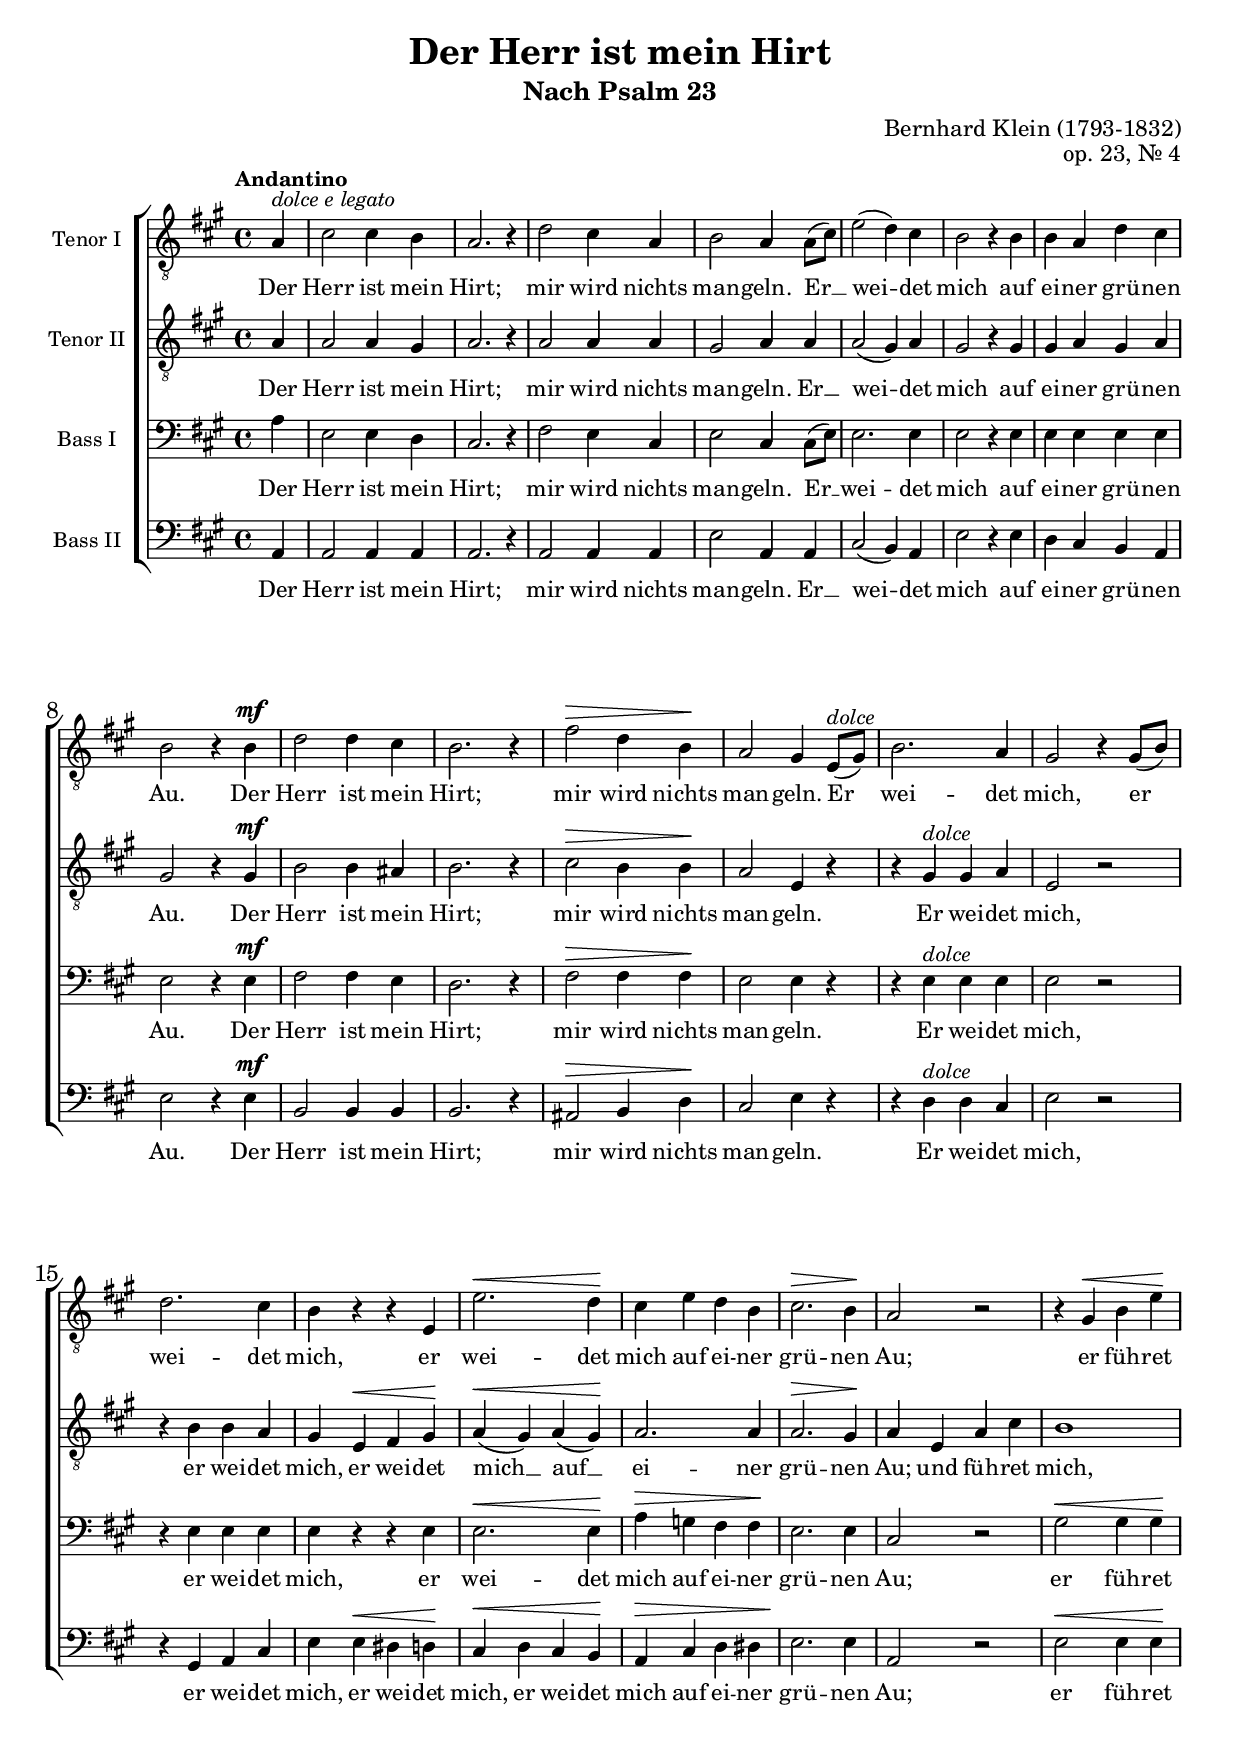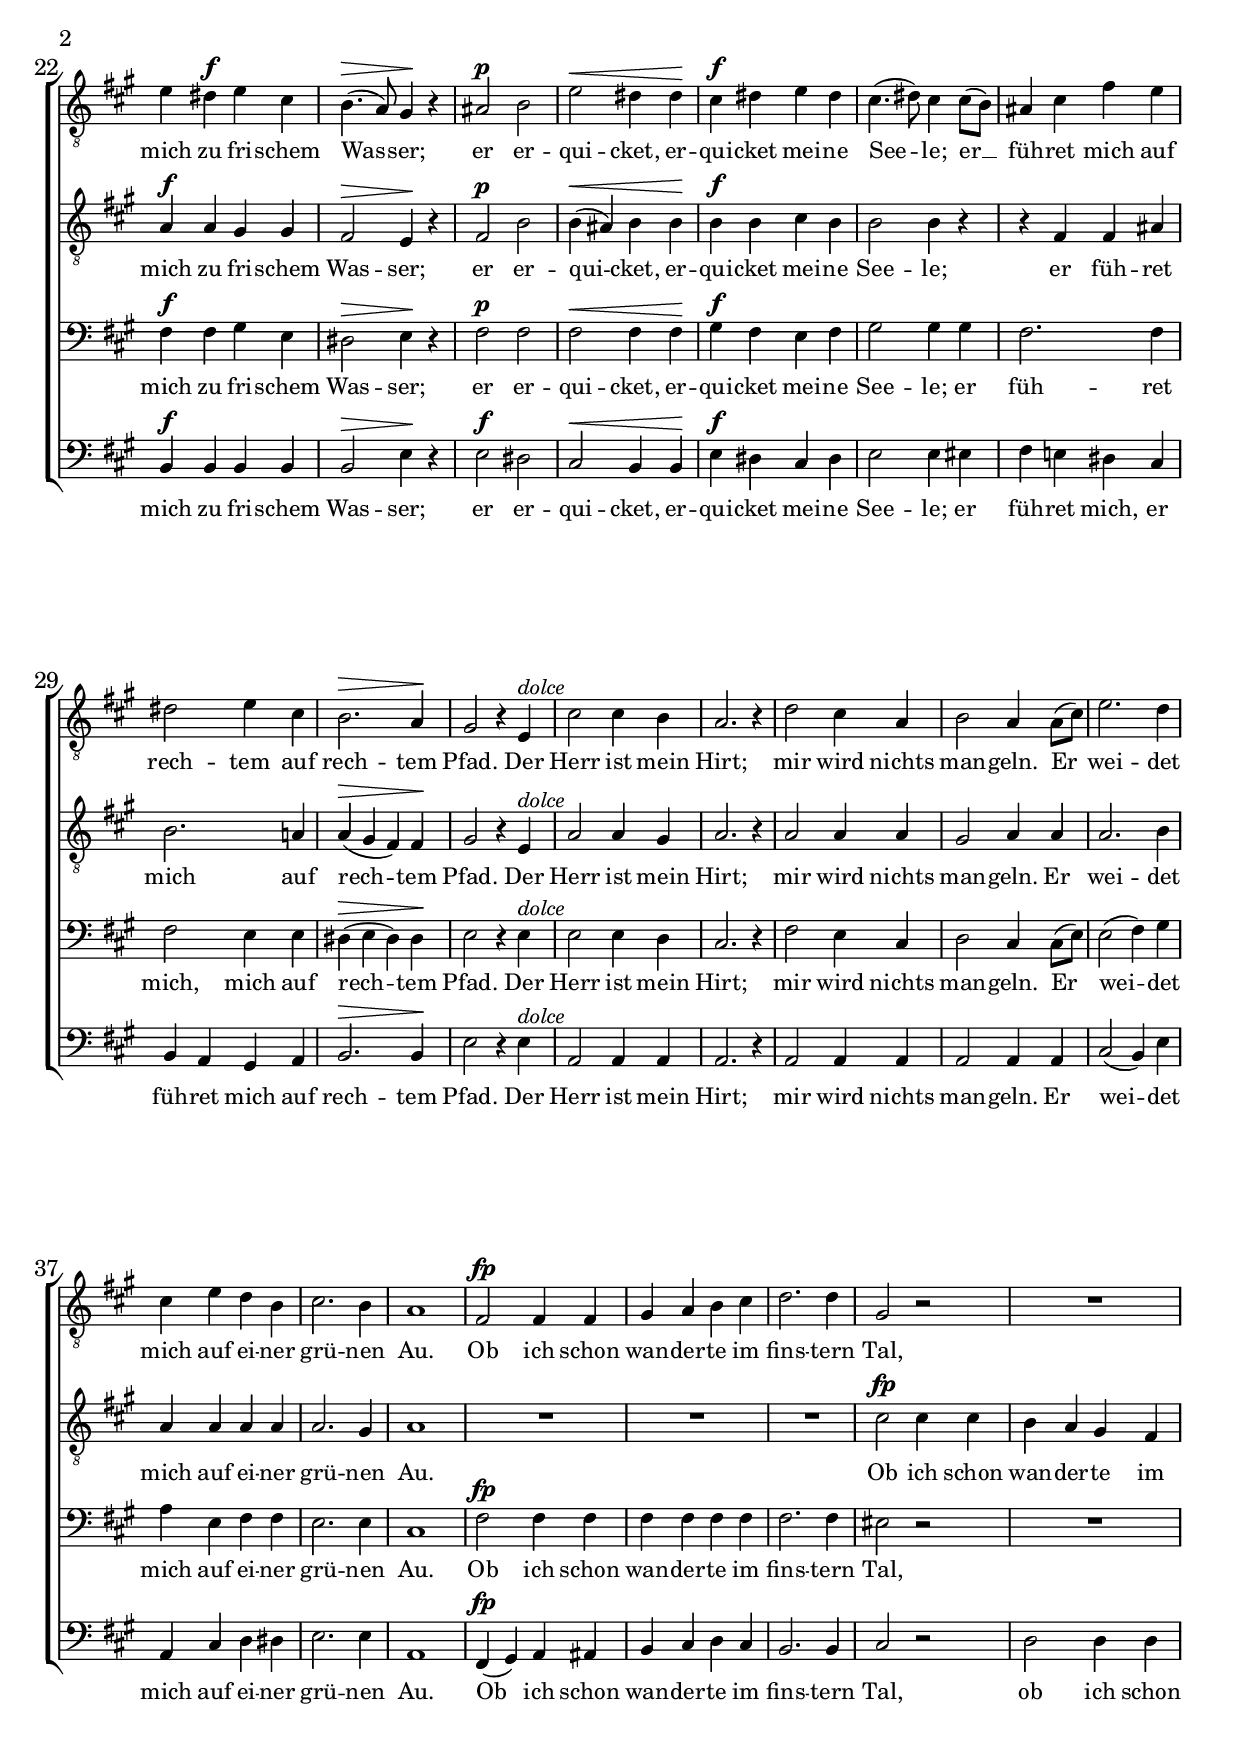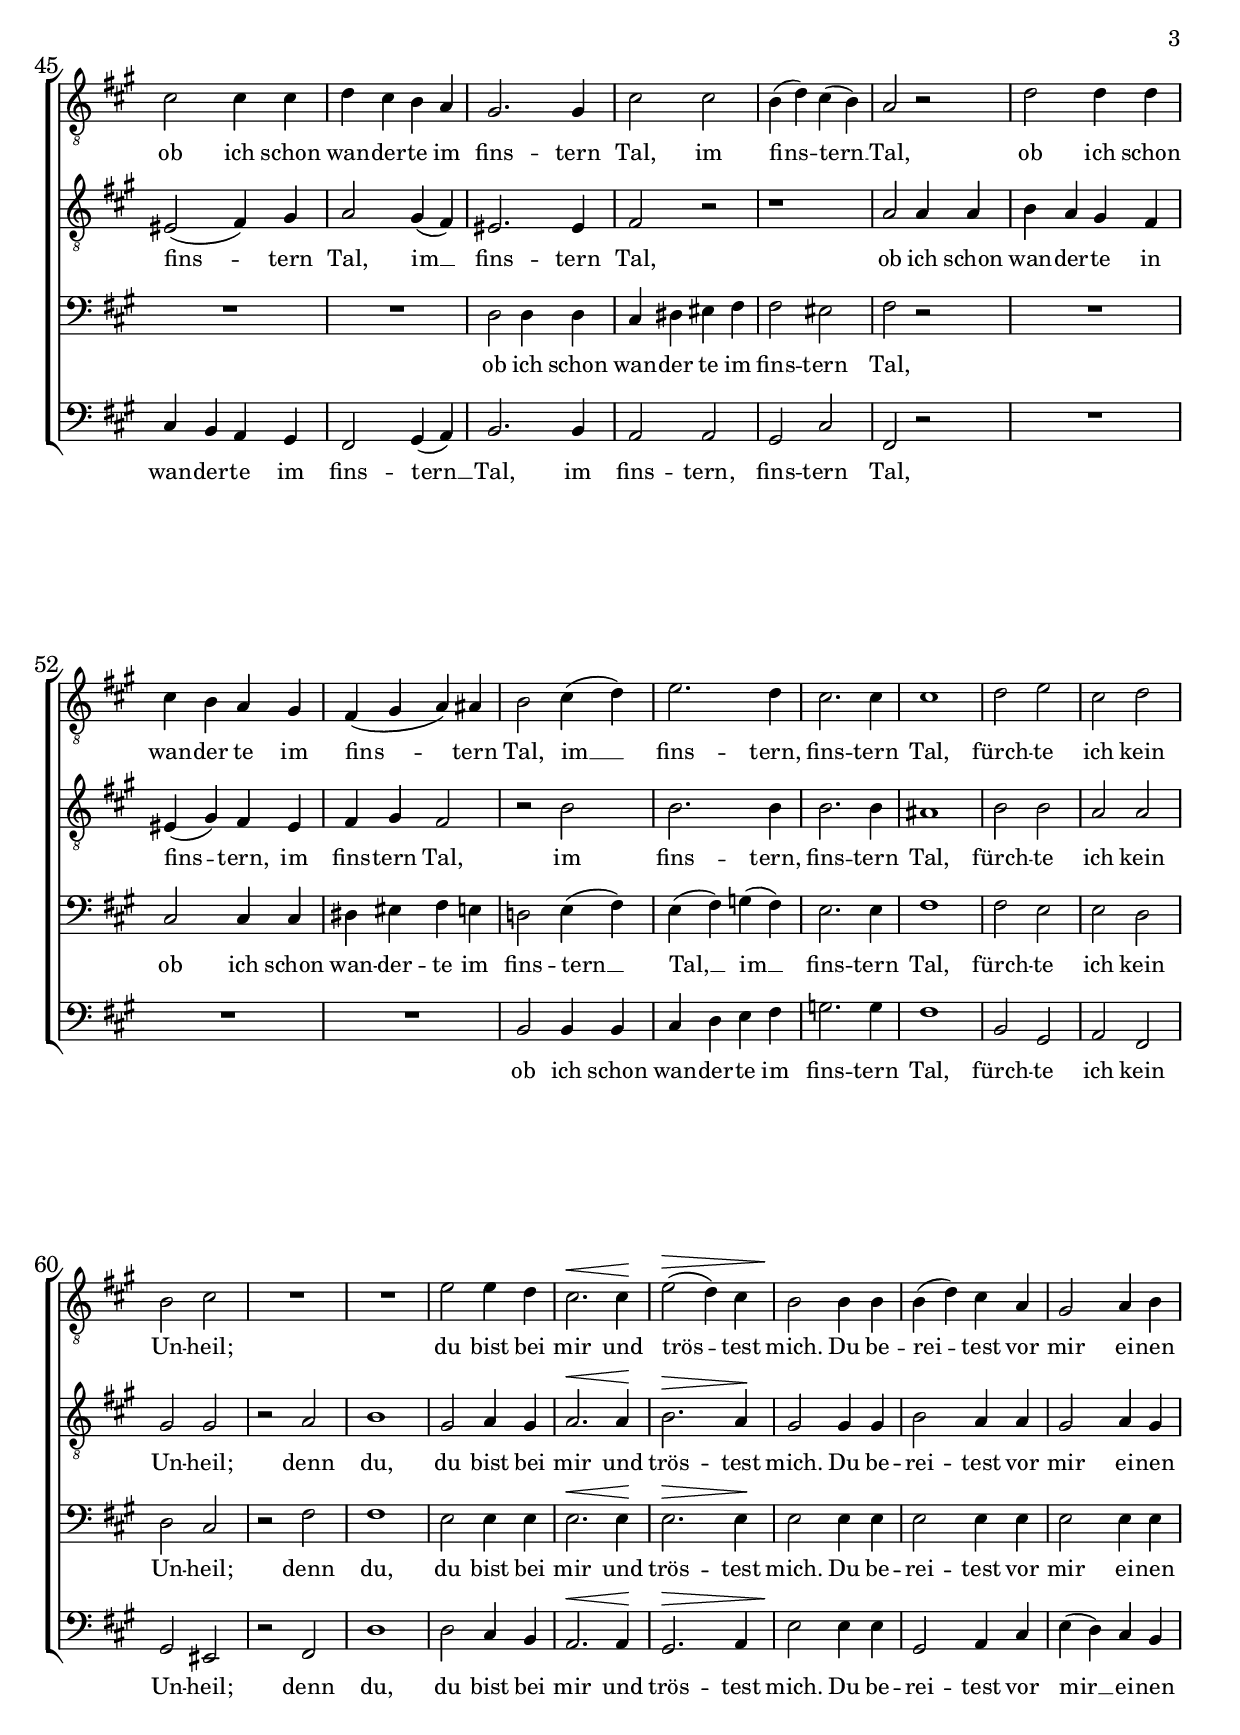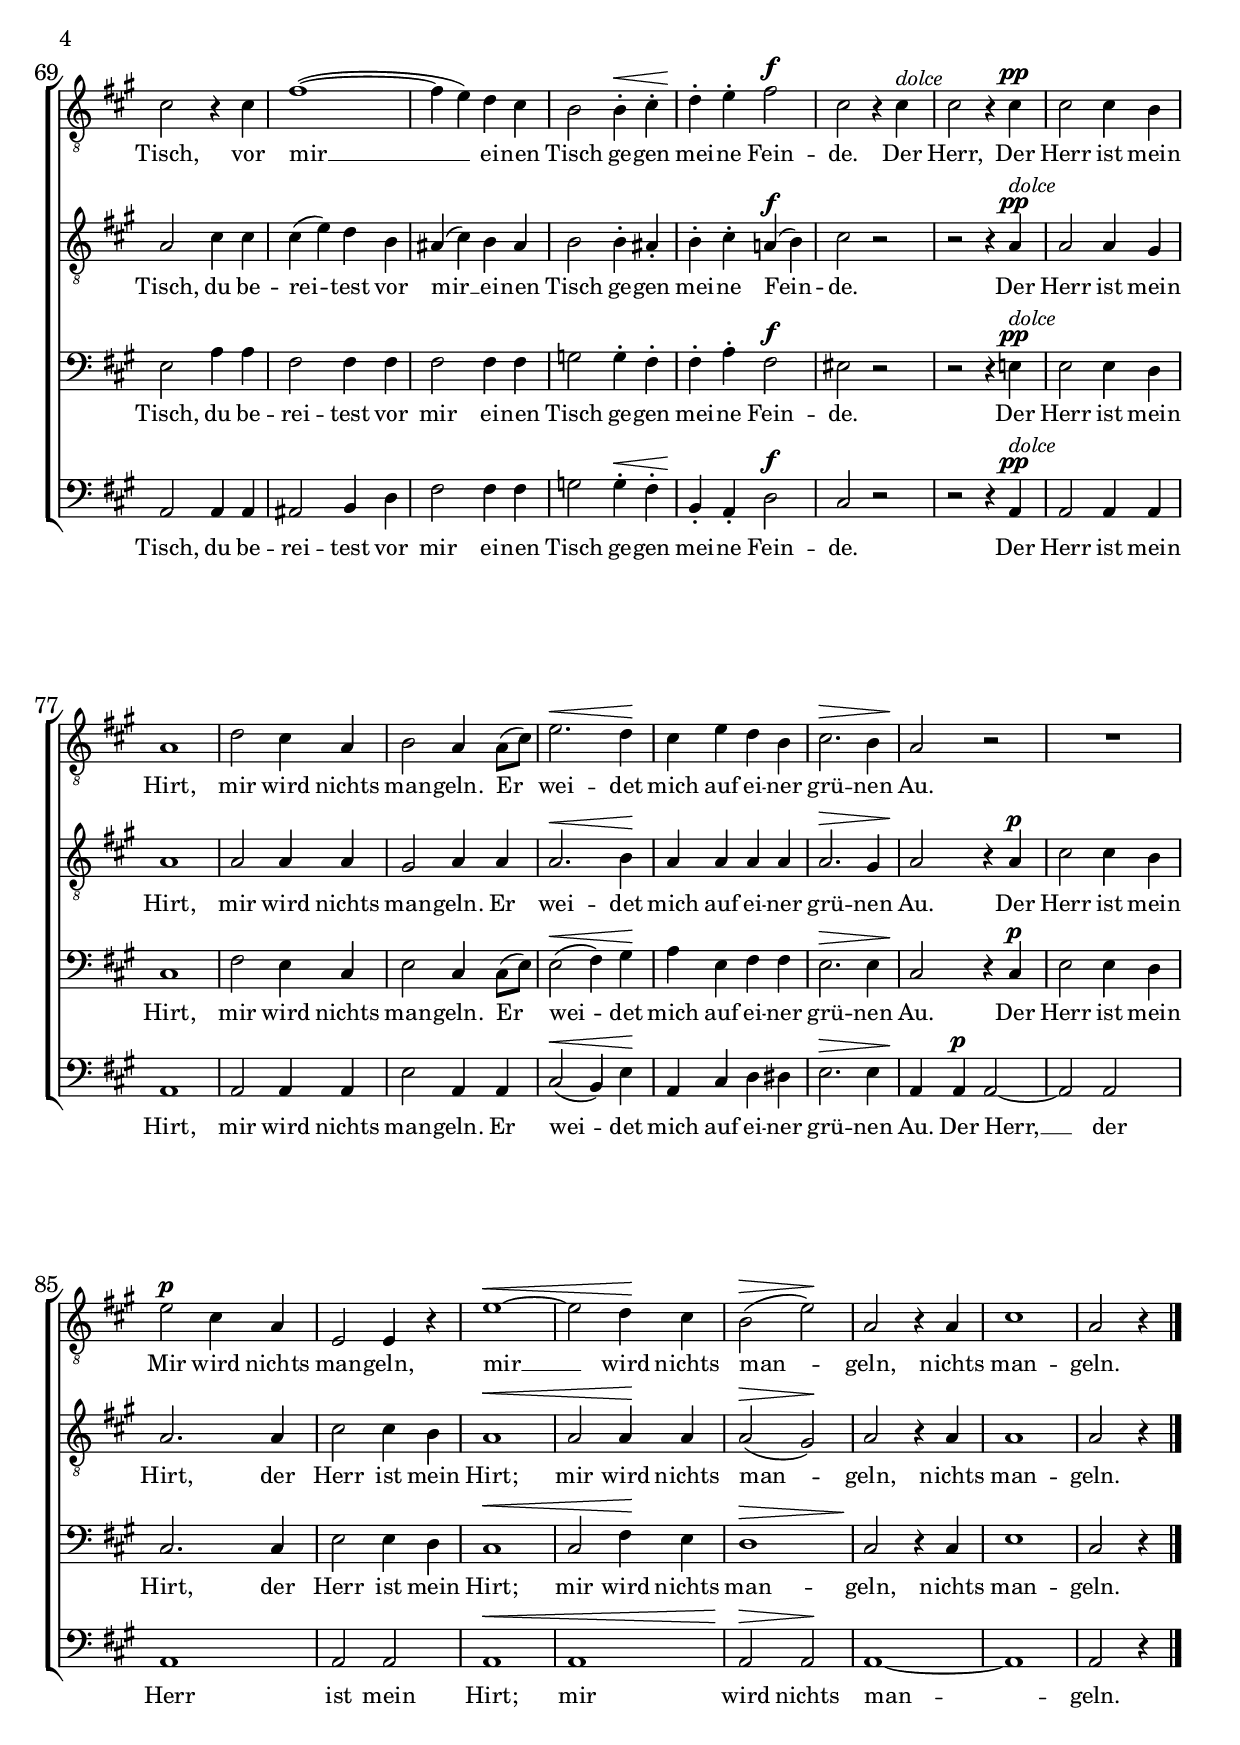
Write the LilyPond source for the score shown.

\version "2.22.1"

\header {
  title = "Der Herr ist mein Hirt"
  subtitle = "Nach Psalm 23"
  composer = "Bernhard Klein (1793-1832)"
  opus = "op. 23, Nr. 4"
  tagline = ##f
}

\paper {
  #(set-paper-size "a4")
}

\layout {
  #(layout-set-staff-size 18)
  \override Score.BarNumber.font-size = #1
}

\version "2.19.84"

global = {
  \key a \major
  \time 4/4
  \dynamicUp
  \autoBeamOn
  \tempo "Andantino"
}

dolce = \markup{\italic dolce} 

nTenorI = \relative c' {
  \global
  \dynamicUp
  \partial 4 a4^\markup{\italic {dolce e legato}} | cis2 cis4 b | a2. r4 | d2 cis4 a | b2 a4 a8( cis) |
  e2( d4) cis | b2 r4 b | b a d cis | b2 r4 b\mf | d2 d4 cis |
  b2. r4 | fis'2\> d4 b\! | a2 gis4 e8^\dolce( gis) | b2. a4 | gis2 r4 gis8( b) |
  d2. cis4 | b r r e, | e'2.\< d4\! |
  
  cis e d b | cis2.\> b4\! | a2 r | r4 gis\< b e\! |
  e dis\f e cis | b4.\>( a8) gis4\! r | ais2\p b | e\< dis4 dis\! |
  cis\f dis e dis | cis4.( dis8) cis4 cis8( b) | ais4 cis fis e |
  dis2 e4 cis | b2.\> a4\! | gis2 r4 e^\dolce | cis'2 cis4 b | a2. r4 |
  
  d2 cis4 a | b2 a4 a8( cis) | e2. d4 | cis e d b |
  cis2. b4 | a1 | fis2\fp fis4 fis | gis a b cis d2. d4 |
  gis,2 r | R1 | cis2 cis4 cis | d cis b a |
  gis2. gis4 | cis2 cis | b4( d) cis( b) | a2 r2 |
  
  d2 d4 d | cis b a gis | fis( gis a) ais |
  b2 cis4( d) | e2. d4 | cis2. cis4 | cis1 |
  d2 e | cis d | b cis | R1*2 |
  e2 e4 d | cis2.\< cis4\! | e2\>( d4) cis | b2\! b4 b |
  b( d) cis a | gis2 a4 b | cis2 r4 cis | fis1~( |
  
  fis4 e) d cis | b2 b4\<-. cis-. | d-.\! e-.\! fis2\f | cis r4 cis4^\dolce |
  cis2 r4 cis4\pp | cis2 cis4 b | a1 | d2 cis4 a |
  b2 a4 a8( cis) | e2.\< d4\! | cis e d b | cis2.\> b4 |
  a2\! r | R1 | e'2\p cis4 a | e2 e4 r |
  e'1~\< | e2 d4\! cis | b2\>( e\!) | a, r4 a | cis1 | \partial 2. a2 r4 \bar "|."
}

nTenorII = \relative c' {
  \global
  \dynamicUp
  \partial 4 a4 | a2 a4 gis | a2. r4 | a2 a4 a | gis2 a4 a |
  a2( gis4) a | gis2 r4 gis | gis a gis a | gis2 r4 gis\mf | b2 b4 ais |
  b2. r4 | cis2\> b4 b\! | a2 e4 r | r gis^\dolce gis a | e2 r |
  r4 b' b a | gis e\< fis gis\! | a\<( gis) a( gis\!) |
  
  a2. a4 | a2.\> gis4\! | a e a cis | b1 |
  a4\f a gis gis | fis2\> e4\! r | fis2\p b | b4\<( ais) b b\! |
  b\f b cis b | b2 b4 r | r fis fis ais |
  b2. a4 | a\>( gis fis) fis\! | gis2 r4 e^\dolce | a2 a4 gis | a2. r4 |
  
  a2 a4 a | gis2 a4 a | a2. b4 | a a a a  |
  a2. gis4 | a1 | R1*3 |
  cis2\fp cis4 cis | b a gis fis | eis2( fis4) gis | a2 gis4( fis) |
  eis2. eis4 | fis2 r | r1 | a2 a4 a |
  
  b a gis fis | eis( gis) fis eis  | fis gis fis2 |
  r b | b2. b4 | b2. b4 | ais1 |
  b2 b | a a | gis gis | r a | b1 |
  gis2 a4 gis | a2.\< a4\! | b2.\> a4\! | gis2 gis4 gis |
  b2 a4 a | gis2 a4 gis | a2 cis4 cis | cis( e) d b |
  
  ais( cis) b ais | b2 b4-. ais-. | b-. cis-. a\f( b) | cis2 r | 
  r2 r4 a4\pp^\dolce | a2 a4 gis | a1 | a2 a4 a |
  gis2 a4 a | a2.\< b4\! | a a a a | a2.\> gis4 |
  a2\! r4 a\p | cis2 cis4 b | a2. a4 | cis2 cis4 b |
  a1\< | a2 a4\! a | a2\>( gis\!) | a2 r4 a | a1 | a2 r4 
}

nBassI = \relative c' {
  \global
  \dynamicUp
  \partial 4 a4 | e2 e4 d | cis2. r4 | fis2 e4 cis | e2 cis4 cis8( e) |
  e2. e4 | e2 r4 e | e e e e | e2 r4 e\mf | fis2 fis4 e |
  d2. r4 | fis2\> fis4 fis\! | e2 e4 r | r e^\dolce e e | e2 r |
  r4 e e e | e r r e | e2.\< e4\! |
  
  a\> g fis fis\! | e2. e4 | cis2 r | gis'\< gis4 gis\! |
  fis\f fis gis e | dis2\> e4\! r | fis2\p fis | fis\< fis4 fis\! |
  gis\f fis e fis | gis2 gis4 gis | fis2. fis4 |
  fis2 e4 e | dis\>( e dis) dis\! | e2 r4 e^\dolce | e2 e4 d | cis2. r4 |
  
  fis2 e4 cis | d2 cis4 cis8( e) | e2( fis4) gis | a e fis fis |
  e2. e4 | cis1 | fis2\fp fis4 fis | fis fis fis fis | fis2. fis4 |
  eis2 r | R1*3 |
  d2 d4 d | cis dis eis fis | fis2 eis | fis r |
  
  R1 | cis2 cis4 cis | dis eis fis e |
  d2 e4( fis) | e( fis) g( fis) | e2. e4 | fis1 |
  fis2 e | e d | d cis | r fis | fis1 |
  e2 e4 e | e2.\< e4\! | e2.\> e4\! | e2 e4 e |
  e2 e4 e | e2 e4 e | e2 a4 a | fis2 fis4 fis |
  
  fis2 fis4 fis | g2 g4-. fis-. | fis-. a-. fis2\f | eis r |
  r r4 e\pp^\dolce | e2 e4 d | cis1 | fis2 e4 cis |
  e2 cis4 cis8( e) | e2\<( fis4) gis\! | a e fis fis | e2.\> e4 |
  cis2\! r4 cis\p | e2 e4 d | cis2. cis4 | e2 e4 d |
  cis1\< | cis2 fis4\! e | d1\> | cis2\! r4 cis | e1 | cis2 r4
}

nBassII = \relative c {
  \global
  \dynamicUp
  \partial 4 a4 | a2 a4 a | a2. r4 | a2 a4 a | e'2 a,4 a |
  cis2( b4) a | e'2 r4 e | d cis b a | e'2 r4 e\mf | b2 b4 b |
  b2. r4 | ais2\> b4 d\! | cis2 e4 r | r d^\dolce d cis | e2 r |
  r4 gis, a cis | e e\< dis d\! | cis\< d cis b\! |
  
  a\> cis d dis | e2.\! e4 | a,2 r | e'\< e4 e\! |
  b\f b b b | b2\> e4\! r | e2\f dis | cis\< b4 b\! |
  e\f dis cis dis | e2 e4 eis | fis e dis cis |
  b a gis a | b2.\> b4\! | e2 r4 e^\dolce | a,2 a4 a | a2. r4 |
  
  a2 a4 a | a2 a4 a  | cis2( b4) e | a, cis d dis |
  e2. e4 | a,1 | fis4\fp( gis) a ais | b cis d cis | b2. b4 |
  cis2 r | d d4 d | cis b a gis | fis2 gis4( a) |
  b2. b4 | a2 a | gis cis | fis, r |
  
  R1*3 |
  b2 b4 b | cis d e fis | g2. g4 | fis1 |
  b,2 gis | a fis | gis eis | r fis | d'1 |
  d2 cis4 b | a2.\< a4\! | gis2.\> a4 | e'2\! e4 e |
  gis,2 a4 cis | e( d) cis b | a2 a4 a | ais2 b4 d |
  
  fis2 fis4 fis | g2 g4\<-. fis-. | b,\!-. a-. d2\f | cis2 r |
  r r4 a\pp^\dolce | a2 a4 a | a1 | a2 a4 a | 
  e'2 a,4 a | cis2\<( b4) e\! | a, cis d dis | e2.\> e4 |
  a,4\! a\p a2~ | a a | a1 | a2 a |
  a1\< | a1 | a2\!\> a\! | a1~ | a | a2 r4
}

\version "2.19.84"

ltI = \lyricmode {
  Der Herr ist mein Hirt; mir wird nichts man -- geln. Er __
  wei -- det mich auf ei -- ner grü -- nen Au. Der Herr ist mein
  Hirt; mir wird nichts man -- geln.
}

ltII = \lyricmode {
  mich zu fri -- schem Was -- ser; er er -- qui -- cket, er --
  qui -- cket mei -- ne See -- le;
}

ltIII = \lyricmode { rech -- tem Pfad. Der Herr ist mein Hirt;
                     mir wird nichts man -- geln. Er wei -- det mich auf ei -- ner
                     grü -- nen Au.
}


ltIV = \lyricmode {
  fürch -- te ich kein Un -- heil; denn du,
  du bist bei mir und trös -- test mich. Du be --
  rei -- test vor mir
}

ltV = \lyricmode { ei -- nen Tisch, du be -- rei -- test vor mir }

ltVI = \lyricmode {
  ei -- nen Tisch ge -- gen mei -- ne Fein -- de. 
  Der Herr ist mein Hirt, mir wird nichts
  man -- geln. Er wei -- det mich auf ei -- ner grü -- nen Au.
}

tTenorI = \lyricmode {
  \ltI Er wei -- det mich, er wei -- det mich, er wei -- det  
  mich auf ei -- ner grü -- nen Au; er füh -- ret 
  
  \ltII er __ füh -- ret mich auf rech -- tem auf 
  
  \ltIII Ob ich schon wan -- der -- te im fins -- tern Tal, ob ich schon wan -- der -- te im
  fins -- tern Tal, im fins -- tern __ Tal,
  
  ob ich schon wan -- der te im fins -- tern
  Tal, im __ fins -- tern, fins -- tern Tal,
  fürch -- te ich kein Un -- heil; 
  du bist bei mir und trös -- test mich. Du be --
  rei -- test vor mir ei -- nen Tisch, vor mir __
  
  ei -- nen Tisch ge -- gen mei -- ne Fein -- de. Der
  Herr,  Der Herr ist mein Hirt, mir wird nichts
  man -- geln. Er wei -- det mich auf ei -- ner grü -- nen Au. Mir wird nichts man -- geln,
  mir __ wird nichts man -- geln, nichts man -- geln.
  
}

tTenorIzwei = \lyricmode {
  \repeat unfold 30 {\skip 4} Er wei -- det mich, er wei -- det mich, er wei -- det  
  mich auf ei -- ner grü -- nen Au; er füh -- ret 
  
  \repeat unfold 17 {\skip 4} er __ füh -- ret mich auf rech -- tem auf 
  
  \repeat unfold 23 {\skip 4} Ob ich schon wan -- der -- te in fins -- trer Nacht, ob ich schon wan -- der -- te in
  fins -- trer Nacht, in fins -- trer __ Nacht,
  
  ob ich schon wan -- der te in fins -- trer
  Nacht, in __ fins -- trer, fins -- trer Nacht,
  \repeat unfold 23 {\skip 4} vor mir __
  
  ei -- nen Tisch \repeat unfold 6 {\skip 4} Der
  Herr, \repeat unfold 20 {\skip 4} Mir wird nichts man -- geln,
  mir __ wird nichts man -- geln,
  
}

tTenorII = \lyricmode {
  \ltI Er wei -- det mich,
  er wei -- det mich, er wei -- det mich __ auf __
  
  ei -- ner grü -- nen Au; und füh -- ret mich,
  \ltII er füh -- ret
  mich auf \ltIII
  
  Ob ich schon wan -- der -- te im fins -- tern Tal, im __
  fins -- tern Tal, ob ich schon
  
  wan -- der -- te in fins -- tern, im fins -- tern Tal,
  im fins -- tern, fins -- tern Tal,
  \ltIV \ltV __ \ltVI Der Herr ist mein Hirt, der Herr ist mein
  Hirt; mir wird nichts man -- geln, nichts man -- geln.
}

ltIa = \lyricmode { Er wei -- det mich, er wei -- det mich, }

tBassI = \lyricmode {
  \ltI \ltIa er wei -- det  mich auf ei -- ner grü -- nen Au; er füh -- ret
  
  \ltII er füh -- ret
  mich, mich auf 
  
  \ltIII Ob ich schon wan -- der -- te im fins -- tern Tal, ob ich schon wan -- der te im fins -- tern Tal,
  
  ob ich schon wan -- der -- te im
  fins -- tern __ Tal, __ im __ fins -- tern Tal,
  
  \ltIV \ltV \ltVI 
  Der Herr ist mein Hirt, der Herr ist mein
  Hirt; mir wird nichts man -- geln, nichts man -- geln.
}

tBassIzwei = \lyricmode {
  \repeat unfold 38 {\skip 4} er wei -- det  mich auf ei -- ner grü -- nen Au; er füh -- ret
  
  \repeat unfold 17 {\skip 4} er füh -- ret
  mich, mich auf 
  
  \repeat unfold 23 {\skip 4} Ob ich schon wan -- der -- te im fins -- tern Tal, ob ich schon wan -- der -- te im fins -- tern Tal,
  
  ob ich schon wan -- der -- te im
  fins -- tern __ Tal, __ im __ fins -- tern Tal,
  
  \repeat unfold 60 {\skip 4}
}

tBassII = \lyricmode {
  \ltI \ltIa er wei -- det mich, er wei -- det
  
  mich auf ei -- ner grü -- nen Au; er füh -- ret
  \ltII er füh -- ret mich, er 
  füh -- ret mich auf \ltIII
  
  Ob ich schon wan -- der -- te im fins -- tern 
  Tal, ob ich schon wan -- der -- te im fins -- tern __
  Tal, im fins -- tern, fins -- tern Tal,
  
  ob ich schon wan -- der -- te im fins -- tern Tal,
  \ltIV __ \ltV \ltVI 
  Der Herr, __ der Herr ist mein
  Hirt; mir wird nichts man -- geln.
}


chormidi = \with {midiInstrument = "choir aahs"}

sTenorI = 
  \new Staff = "zTenorI"
    \with {
      instrumentName = "Tenor I"
      \chormidi
    } 
    <<
      { 
        \clef "treble_8"
        \new Voice = "vTenorI" {\nTenorI}
      }
      \new Lyrics \lyricsto "vTenorI" {\tTenorI}
    >>

sTenorII = 
  \new Staff = "zTenorII"
    \with {
      instrumentName = "Tenor II"
      \chormidi
    } 
    <<
      { <<
        \clef "treble_8"
        \new Voice = "vTenorII" {\nTenorII}
      >>
      }
      \new Lyrics \lyricsto "vTenorII" {\tTenorII}
    >>

sBassI = 
  \new Staff = "zBassI"
    \with {
      instrumentName = "Bass I"
      \chormidi
    } 
    <<
      {
        \clef bass
        \new Voice = "vBassI" {\nBassI}
      }
      \new Lyrics \lyricsto "vBassI" {\tBassI}
    >>

sBassII = 
  \new Staff = "zBassII"
    \with {
      instrumentName = "Bass II"
      \chormidi
    } 
    <<
      {      
        \clef bass
        \new Voice = "vBassII" {\nBassII}
      }
      \new Lyrics \lyricsto "vBassII" {\tBassII}
    >>

\score {
  \new ChoirStaff <<
    \accidentalStyle Score.modern % damit Erinnerungsvorzeichen nächster Takt
    \sTenorI
    \sTenorII
    \sBassI
    \sBassII
  >>
  \layout { }
  \midi {
    \tempo 4=100
  }
}
